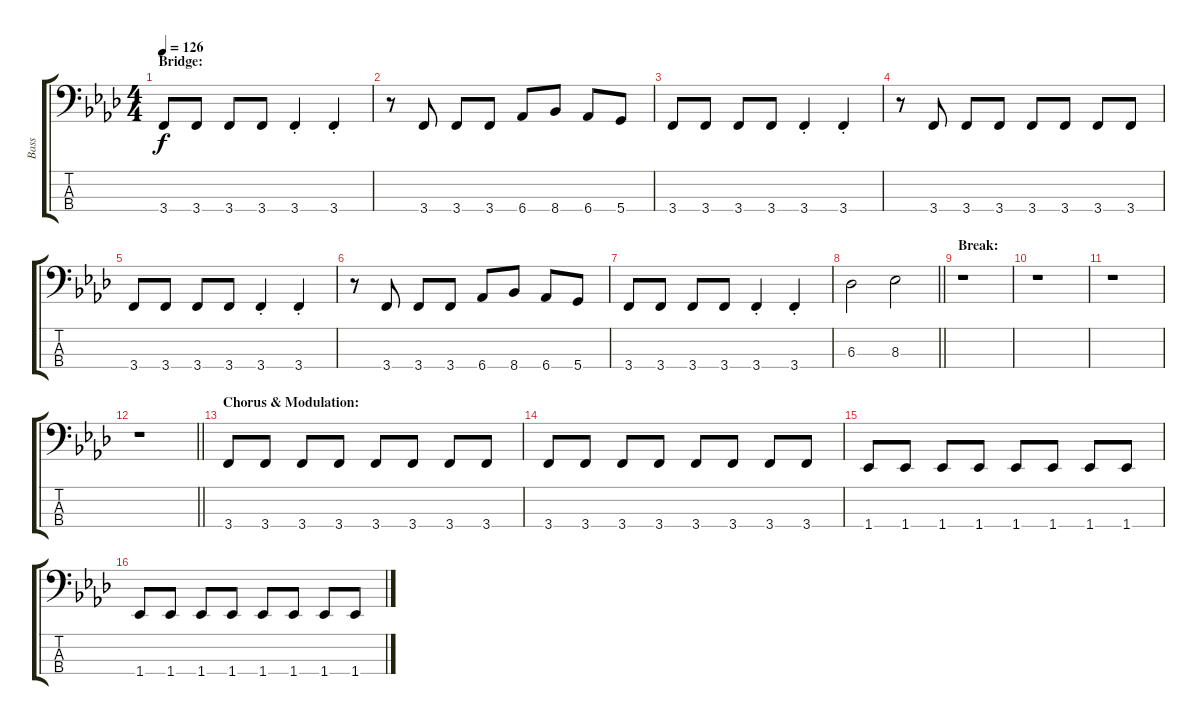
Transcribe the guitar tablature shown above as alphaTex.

\track ("Bass" "Bass") {instrument electricbasspick}
\staff {score tabs}
\tuning (F2 C2 G1 D1) {hide}
\ts (4 4)
\section ("" "Bridge:")
\tempo 126
\clef f4
\ks fminor
3.4.8{dy f} 3.4.8 3.4.8 3.4.8 3.4{st}.4 3.4{st}.4 |
r.8 3.4.8 3.4.8 3.4.8 6.4.8 8.4.8 6.4.8 5.4.8 |
3.4.8 3.4.8 3.4.8 3.4.8 3.4{st}.4 3.4{st}.4 |
r.8 3.4.8 3.4.8 3.4.8 3.4.8 3.4.8 3.4.8 3.4.8 |
3.4.8 3.4.8 3.4.8 3.4.8 3.4{st}.4 3.4{st}.4 |
r.8 3.4.8 3.4.8 3.4.8 6.4.8 8.4.8 6.4.8 5.4.8 |
3.4.8 3.4.8 3.4.8 3.4.8 3.4{st}.4 3.4{st}.4 |
\barLineRight lightlight
6.3.2 8.3.2 |
\section ("" "Break:")
r.1 |
r.1 |
r.1 |
\barLineRight lightlight
r.1 |
\section ("" "Chorus & Modulation:")
3.4.8 3.4.8 3.4.8 3.4.8 3.4.8 3.4.8 3.4.8 3.4.8 |
3.4.8 3.4.8 3.4.8 3.4.8 3.4.8 3.4.8 3.4.8 3.4.8 |
1.4.8 1.4.8 1.4.8 1.4.8 1.4.8 1.4.8 1.4.8 1.4.8 |
1.4.8 1.4.8 1.4.8 1.4.8 1.4.8 1.4.8 1.4.8 1.4.8
